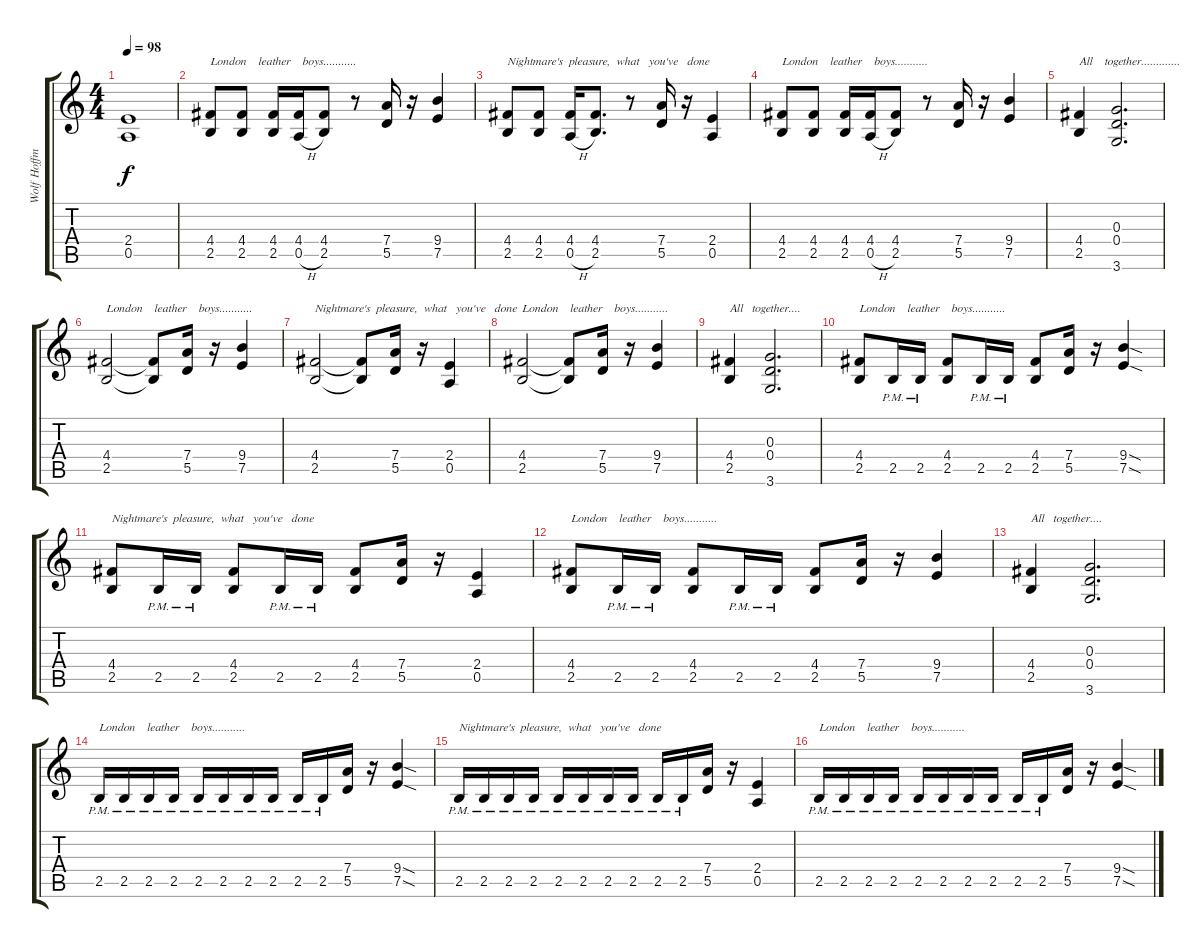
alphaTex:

\track ("Wolf Hoffmann" "Wolf Hoffm") {instrument distortionguitar}
\staff {score tabs}
\tuning (E4 B3 G3 D3 A2 E2) {hide}
\ts (4 4)
\tempo 98
\clef g2
\ks c
(2.4{t} 0.5{t}).1{dy f} |
(4.4 2.5).8{txt "London    leather    boys..........."} (4.4 2.5).8 (4.4 2.5).16 (4.4 0.5{h}).16 (4.4 2.5).8 r.8 (7.4 5.5).16 r.16 (9.4 7.5).4 |
(4.4 2.5).8{txt "Nightmare's  pleasure,  what   you've   done"} (4.4 2.5).8 (4.4 0.5{h}).16 (4.4 2.5).8{d} r.8 (7.4 5.5).16 r.16 (2.4 0.5).4 |
(4.4 2.5).8{txt "London    leather    boys..........."} (4.4 2.5).8 (4.4 2.5).16 (4.4 0.5{h}).16 (4.4 2.5).8 r.8 (7.4 5.5).16 r.16 (9.4 7.5).4 |
(4.4 2.5).4{txt "All    together............."} (0.3 0.4 3.6).2{d} |
(4.4 2.5).2{txt "London    leather    boys..........."} (4.4{t} 2.5{t}).8 (7.4 5.5).16 r.16 (9.4 7.5).4 |
(4.4 2.5).2{txt "Nightmare's  pleasure,  what   you've   done"} (4.4{t} 2.5{t}).8 (7.4 5.5).16 r.16 (2.4 0.5).4 |
(4.4 2.5).2{txt "London    leather    boys..........."} (4.4{t} 2.5{t}).8 (7.4 5.5).16 r.16 (9.4 7.5).4 |
(4.4 2.5).4{txt "All   together...."} (0.3 0.4 3.6).2{d} |
(4.4 2.5).8{txt "London    leather    boys..........."} 2.5{pm}.16 2.5{pm}.16 (4.4 2.5).8 2.5{pm}.16 2.5{pm}.16 (4.4 2.5).8 (7.4 5.5).16 r.16 (9.4{sod} 7.5{sod}).4 |
(4.4 2.5).8{txt "Nightmare's  pleasure,  what   you've   done"} 2.5{pm}.16 2.5{pm}.16 (4.4 2.5).8 2.5{pm}.16 2.5{pm}.16 (4.4 2.5).8 (7.4 5.5).16 r.16 (2.4 0.5).4 |
(4.4 2.5).8{txt "London    leather    boys..........."} 2.5{pm}.16 2.5{pm}.16 (4.4 2.5).8 2.5{pm}.16 2.5{pm}.16 (4.4 2.5).8 (7.4 5.5).16 r.16 (9.4 7.5).4 |
(4.4 2.5).4{txt "All   together...."} (0.3 0.4 3.6).2{d} |
2.5{pm}.16{txt "London    leather    boys..........."} 2.5{pm}.16 2.5{pm}.16 2.5{pm}.16 2.5{pm}.16 2.5{pm}.16 2.5{pm}.16 2.5{pm}.16 2.5{pm}.16 2.5{pm}.16 (7.4 5.5).16 r.16 (9.4{sod} 7.5{sod}).4 |
2.5{pm}.16{txt "Nightmare's  pleasure,  what   you've   done"} 2.5{pm}.16 2.5{pm}.16 2.5{pm}.16 2.5{pm}.16 2.5{pm}.16 2.5{pm}.16 2.5{pm}.16 2.5{pm}.16 2.5{pm}.16 (7.4 5.5).16 r.16 (2.4 0.5).4 |
2.5{pm}.16{txt "London    leather    boys..........."} 2.5{pm}.16 2.5{pm}.16 2.5{pm}.16 2.5{pm}.16 2.5{pm}.16 2.5{pm}.16 2.5{pm}.16 2.5{pm}.16 2.5{pm}.16 (7.4 5.5).16 r.16 (9.4{sod} 7.5{sod}).4
